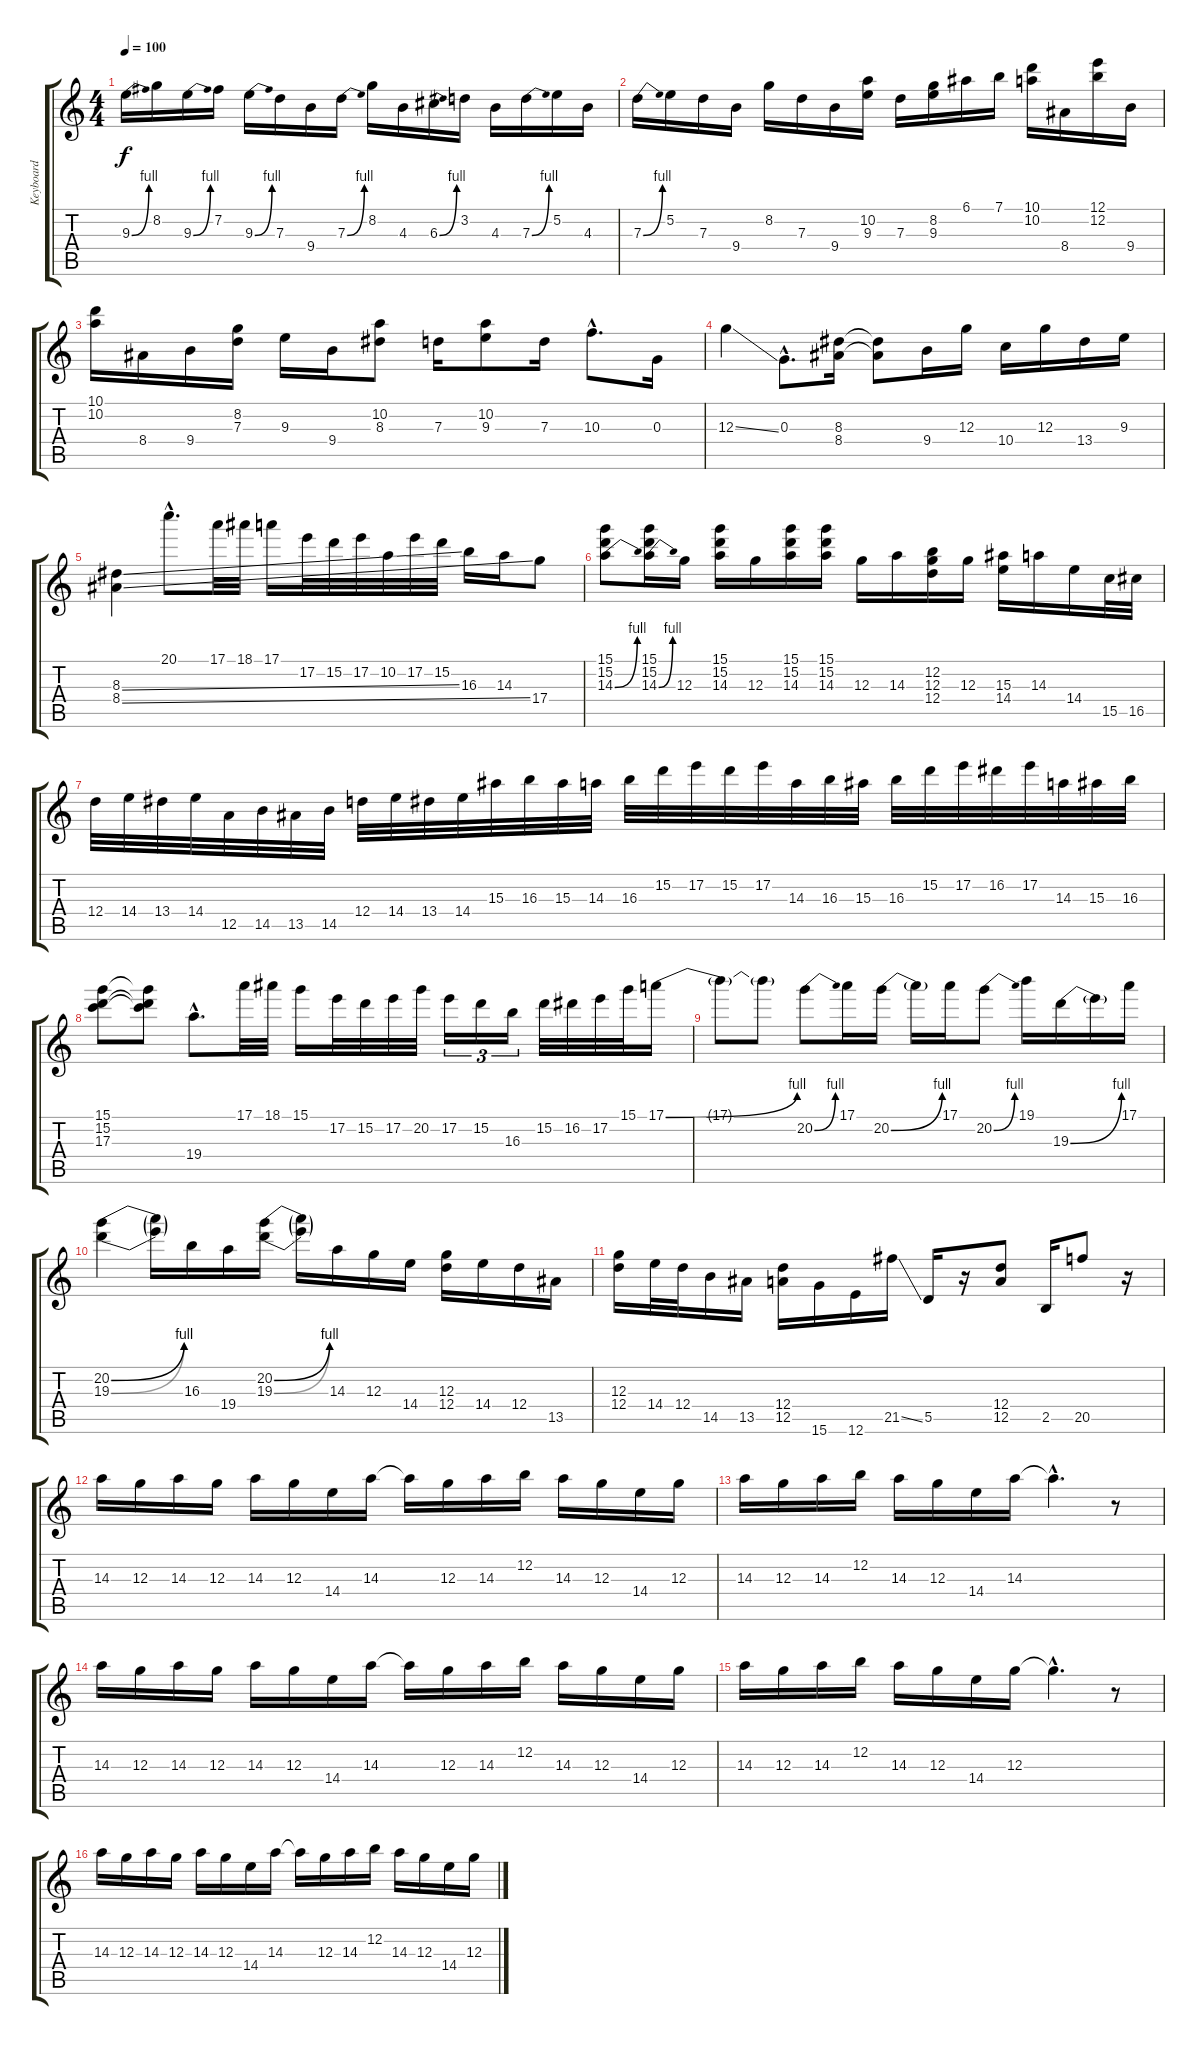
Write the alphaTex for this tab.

\track ("Keyboard" "Keyboard") {instrument distortionguitar}
\staff {score tabs}
\tuning (E4 B3 G3 D3 A2 E2) {hide}
\ts (4 4)
\tempo 100
\clef g2
\ks c
9.3{be (bend 0 0 60 4)}.16{dy f} 8.2.16 9.3{be (bend 0 0 60 4)}.16 7.2.16 9.3{be (bend 0 0 60 4)}.16 7.3.16 9.4.16 7.3{be (bend 0 0 60 4)}.16 8.2.16 4.3.16 6.3{be (bend 0 0 60 4)}.16 3.2.16 4.3.16 7.3{be (bend 0 0 60 4)}.16 5.2.16 4.3.16 |
7.3{be (bend 0 0 60 4)}.16 5.2.16 7.3.16 9.4.16 8.2.16 7.3.16 9.4.16 (10.2 9.3).16 7.3.16 (8.2 9.3).16 6.1.16 7.1.16 (10.1 10.2).16 8.4.16 (12.1 12.2).16 9.4.16 |
(10.1 10.2).16 8.4.16 9.4.16 (8.2 7.3).16 9.3.16 9.4.16 (10.2 8.3).8 7.3.16 (10.2 9.3).8 7.3.16 10.3{hac}.8{d} 0.3.16 |
12.3{ss}.4 0.3{hac}.8{d} (8.3 8.4).16 (8.3{t} 8.4{t}).8 9.4.16 12.3.16 10.4.16 12.3.16 13.4.16 9.3.16 |
(8.3{ss} 8.4{ss}).4 20.1{hac}.8{d} 17.1.32 18.1.32 17.1.16 17.2.32 15.2.32 17.2.32 10.2.32 17.2.32 15.2.32 16.3.16 14.3.16 17.4.8 |
(15.1 15.2 14.3{be (bend 0 0 60 4)}).8 (15.1 15.2 14.3{be (bend 0 0 60 4)}).16 12.3.16 (15.1 15.2 14.3).16 12.3.16 (15.1 15.2 14.3).16 (15.1 15.2 14.3).16 12.3.16 14.3.16 (12.2 12.3 12.4).16 12.3.16 (15.3 14.4).16 14.3.16 14.4.16 15.5.32 16.5.32 |
12.4.32 14.4.32 13.4.32 14.4.32 12.5.32 14.5.32 13.5.32 14.5.32 12.4.32 14.4.32 13.4.32 14.4.32 15.3.32 16.3.32 15.3.32 14.3.32 16.3.32 15.2.32 17.2.32 15.2.32 17.2.32 14.3.32 16.3.32 15.3.32 16.3.32 15.2.32 17.2.32 16.2.32 17.2.32 14.3.32 15.3.32 16.3.32 |
(15.1 15.2 17.3).8 (15.1{t} 15.2{t} 17.3{t}).8 19.4{hac}.8{d} 17.1.32 18.1.32 15.1.16 17.2.32 15.2.32 17.2.32 20.2.32 17.2.16{tu (3 2)} 15.2.16{tu (3 2)} 16.3.16{tu (3 2)} 15.2.32 16.2.32 17.2.32 15.1.32 17.1{be (bend 0 0 60 4)}.16 |
17.1{t}.8 17.1{t}.8 20.2{be (bend 0 0 60 4)}.8 17.1.16 20.2{be (bend 0 0 60 4)}.16 20.2{t}.16 17.1.16 20.2{be (bend 0 0 60 4)}.8 19.1.16 19.3{be (bend 0 0 60 4)}.16 19.3{t}.16 17.1.16 |
(20.2{be (bend 0 0 60 4)} 19.3{be (bend 0 0 60 4)}).4 (20.2{t} 19.3{t}).16 16.3.16 19.4.16 (20.2{be (bend 0 0 60 4)} 19.3{be (bend 0 0 60 4)}).16 (20.2{t} 19.3{t}).16 14.3.16 12.3.16 14.4.16 (12.3 12.4).16 14.4.16 12.4.16 13.5.16 |
(12.3 12.4).16 14.4.32 12.4.32 14.5.16 13.5.16 (12.4 12.5).16 15.6.16 12.6.16 21.5{ss}.16 5.5.16 r.16 (12.4 12.5).8 2.5.16 20.5.8 r.16 |
14.3.16 12.3.16 14.3.16 12.3.16 14.3.16 12.3.16 14.4.16 14.3.16 14.3{t}.16 12.3.16 14.3.16 12.2.16 14.3.16 12.3.16 14.4.16 12.3.16 |
14.3.16 12.3.16 14.3.16 12.2.16 14.3.16 12.3.16 14.4.16 14.3.16 14.3{hac t}.4{d} r.8 |
14.3.16 12.3.16 14.3.16 12.3.16 14.3.16 12.3.16 14.4.16 14.3.16 14.3{t}.16 12.3.16 14.3.16 12.2.16 14.3.16 12.3.16 14.4.16 12.3.16 |
14.3.16 12.3.16 14.3.16 12.2.16 14.3.16 12.3.16 14.4.16 12.3.16 12.3{hac t}.4{d} r.8 |
14.3.16 12.3.16 14.3.16 12.3.16 14.3.16 12.3.16 14.4.16 14.3.16 14.3{t}.16 12.3.16 14.3.16 12.2.16 14.3.16 12.3.16 14.4.16 12.3.16
